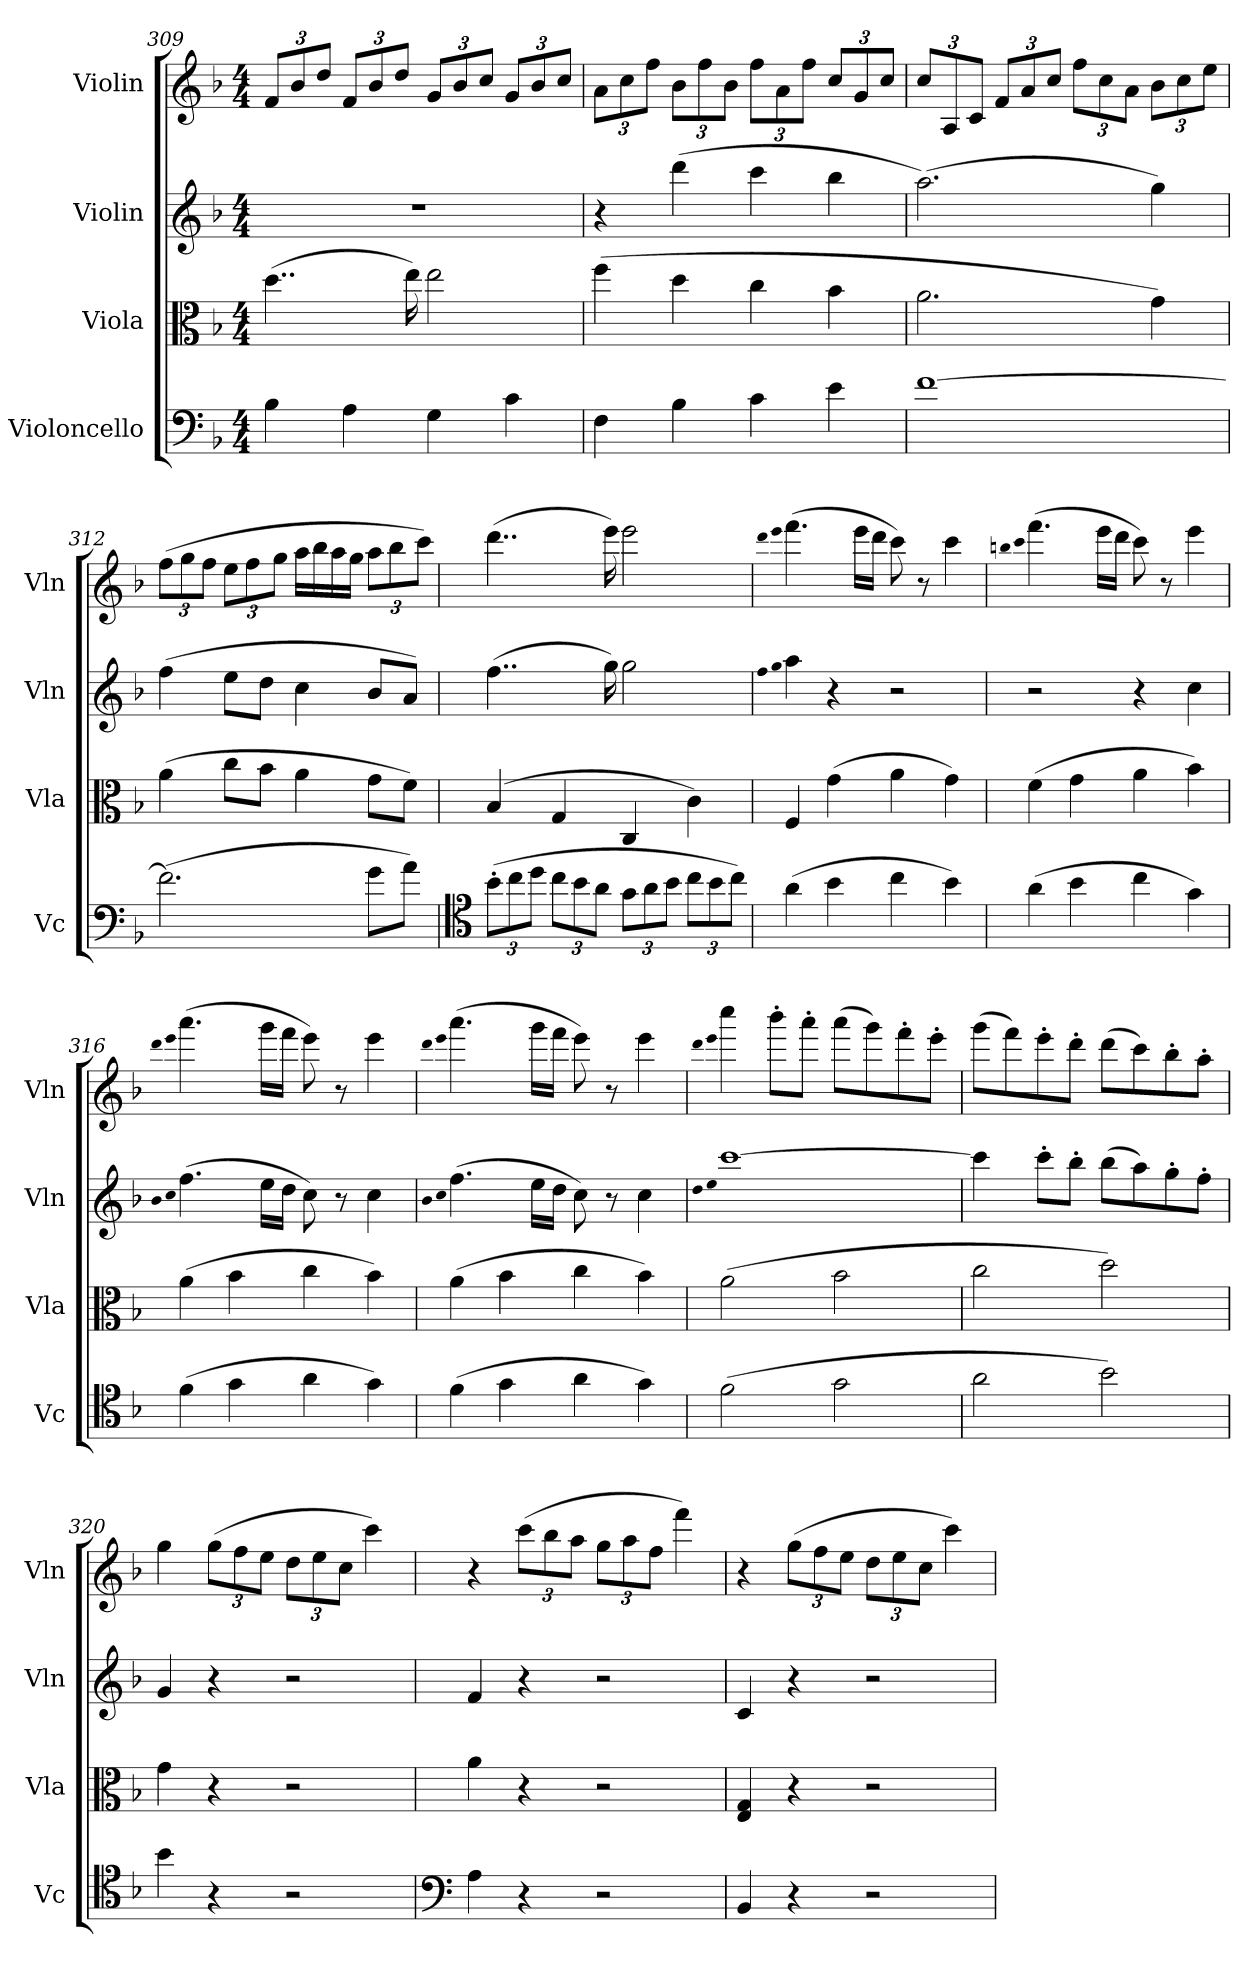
**kern	**kern	**kern	**kern
*part4	*part3	*part2	*part1
*staff4	*staff3	*staff2	*staff1
*I"Violoncello	*I"Viola	*I"Violin	*I"Violin
*I'Vc	*I'Vla	*I'Vln	*I'Vln
*clefF4	*clefC3	*clefG2	*clefG2
*k[b-]	*k[b-]	*k[b-]	*k[b-]
*F:	*F:	*F:	*F:
*M4/4	*M4/4	*M4/4	*M4/4
=309	=309	=309	=309
4B-\	(4..dd\	1r	12f/L
.	.	.	12b-/
.	.	.	12dd/J
4A\	.	.	12f/L
.	.	.	12b-/
.	.	.	12dd/J
.	16ee\)	.	.
4G\	2ee\	.	12g/L
.	.	.	12b-/
.	.	.	12cc/J
4c\	.	.	12g/L
.	.	.	12b-/
.	.	.	12cc/J
=310	=310	=310	=310
4F\	(4ff\	4r	12a\L
.	.	.	12cc\
.	.	.	12ff\J
4B-\	4dd\	(4ddd\	12b-\L
.	.	.	12ff\
.	.	.	12b-\J
4c\	4cc\	4ccc\	12ff\L
.	.	.	12a\
.	.	.	12ff\J
4e\	4b-\	4bb-\	12cc/L
.	.	.	12g/
.	.	.	12cc/J
=311	=311	=311	=311
[1f	2.a\	(2.aa\)	12cc/L
.	.	.	12A/
.	.	.	12c/J
.	.	.	12f/L
.	.	.	12a/
.	.	.	12cc/J
.	.	.	12ff\L
.	.	.	12cc\
.	.	.	12a\J
.	4g\)	4gg\)	12b-\L
.	.	.	12cc\
.	.	.	12ee\J
=312	=312	=312	=312
(2.f\]	(4a\	(4ff\	(12ff\L
.	.	.	12gg\
.	.	.	12ff\J
.	8cc\L	8ee\L	12ee\L
.	.	.	12ff\
.	8b-\J	8dd\J	.
.	.	.	12gg\J
.	4a\	4cc\	16aa\LL
.	.	.	16bb-\
.	.	.	16aa\
.	.	.	16gg\JJ
8g\L	8g\L	8b-/L	12aa\L
.	.	.	12bb-\
8a\J)	8f\J)	8a/J)	.
.	.	.	12ccc\J)
=313	=313	=313	=313
*clefC4	*	*	*
(12b-'\L	(4B-/	(4..ff\	(4..ddd\
12cc\	.	.	.
12dd\J	.	.	.
12cc\L	4G/	.	.
12b-\	.	.	.
12a\J	.	.	.
.	.	16gg\)	16eee\)
12g\L	4C/	2gg\	2eee\
12a\	.	.	.
12b-\J	.	.	.
12cc\L	4c\)	.	.
12b-\	.	.	.
12cc\J)	.	.	.
=314	=314	=314	=314
.	.	qff	qddd
.	.	qgg	qeee
(4a\	4F/	4aa\	(4.fff\
4b-\	(4g\	4r	.
.	.	.	16eee\LL
.	.	.	16ddd\JJ
4cc\	4a\	2r	8ccc\)
.	.	.	8r
4b-\)	4g\)	.	4ccc\
=315	=315	=315	=315
.	.	.	qbbn
.	.	.	qccc
(4a\	(4f\	2r	(4.fff\
4b-\	4g\	.	.
.	.	.	16eee\LL
.	.	.	16ddd\JJ
4cc\	4a\	4r	8ccc\)
.	.	.	8r
4g\)	4b-\)	4cc\	4eee\
=316	=316	=316	=316
.	.	qb-	qddd
.	.	qcc	qeee
(4f\	(4a\	(4.ff\	(4.aaa\
4g\	4b-\	.	.
.	.	16ee\LL	16ggg\LL
.	.	16dd\JJ	16fff\JJ
4a\	4cc\	8cc\)	8eee\)
.	.	8r	8r
4g\)	4b-\)	4cc\	4eee\
=317	=317	=317	=317
.	.	qb-	qddd
.	.	qcc	qeee
(4f\	(4a\	(4.ff\	(4.aaa\
4g\	4b-\	.	.
.	.	16ee\LL	16ggg\LL
.	.	16dd\JJ	16fff\JJ
4a\	4cc\	8cc\)	8eee\)
.	.	8r	8r
4g\)	4b-\)	4cc\	4eee\
=318	=318	=318	=318
.	.	qdd	qddd
.	.	qee	qeee
(2f\	(2a\	[1ccc	4cccc\
.	.	.	8bbb-'\L
.	.	.	8aaa'\J
2g\	2b-\	.	(8aaa\L
.	.	.	8ggg\)
.	.	.	8fff'\
.	.	.	8eee'\J
=319	=319	=319	=319
2a\	2cc\	4ccc\]	(8ggg\L
.	.	.	8fff\)
.	.	8ccc'\L	8eee'\
.	.	8bb-'\J	8ddd'\J
2b-\)	2dd\)	(8bb-\L	(8ddd\L
.	.	8aa\)	8ccc\)
.	.	8gg'\	8bb-'\
.	.	8ff'\J	8aa'\J
=320	=320	=320	=320
4b-\	4g\	4g/	4gg\
4r	4r	4r	(12gg\L
.	.	.	12ff\
.	.	.	12ee\J
2r	2r	2r	12dd\L
.	.	.	12ee\
.	.	.	12cc\J
.	.	.	4ccc\)
=321	=321	=321	=321
*clefF4	*	*	*
4A\	4a\	4f/	4r
4r	4r	4r	(12ccc\L
.	.	.	12bb-\
.	.	.	12aa\J
2r	2r	2r	12gg\L
.	.	.	12aa\
.	.	.	12ff\J
.	.	.	4fff\)
=322	=322	=322	=322
4BB-/	4E/ 4G/	4c/	4r
4r	4r	4r	(12gg\L
.	.	.	12ff\
.	.	.	12ee\J
2r	2r	2r	12dd\L
.	.	.	12ee\
.	.	.	12cc\J
.	.	.	4ccc\)
=	=	=	=
*-	*-	*-	*-
